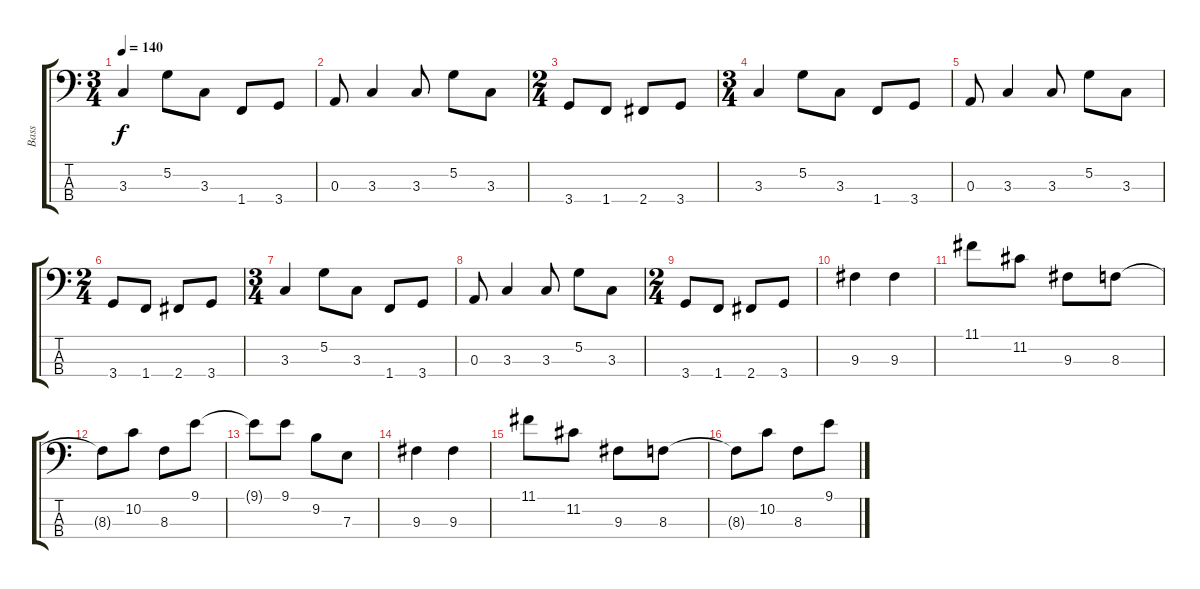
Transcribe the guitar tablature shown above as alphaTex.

\track ("Bass" "Bass") {instrument acousticbass}
\staff {score tabs}
\tuning (G2 D2 A1 E1) {hide}
\ts (3 4)
\tempo 140
\clef f4
\ks c
3.3.4{dy f instrument acousticbass} 5.2.8 3.3.8 1.4.8 3.4.8 |
0.3.8 3.3.4 3.3.8 5.2.8 3.3.8 |
\ts (2 4)
3.4.8 1.4.8 2.4.8 3.4.8 |
\ts (3 4)
3.3.4 5.2.8 3.3.8 1.4.8 3.4.8 |
0.3.8 3.3.4 3.3.8 5.2.8 3.3.8 |
\ts (2 4)
3.4.8 1.4.8 2.4.8 3.4.8 |
\ts (3 4)
3.3.4 5.2.8 3.3.8 1.4.8 3.4.8 |
0.3.8 3.3.4 3.3.8 5.2.8 3.3.8 |
\ts (2 4)
3.4.8 1.4.8 2.4.8 3.4.8 |
9.3.4 9.3.4 |
11.1.8 11.2.8 9.3.8 8.3.8 |
8.3{t}.8 10.2.8 8.3.8 9.1.8 |
9.1{t}.8 9.1.8 9.2.8 7.3.8 |
9.3.4 9.3.4 |
11.1.8 11.2.8 9.3.8 8.3.8 |
8.3{t}.8 10.2.8 8.3.8 9.1.8
